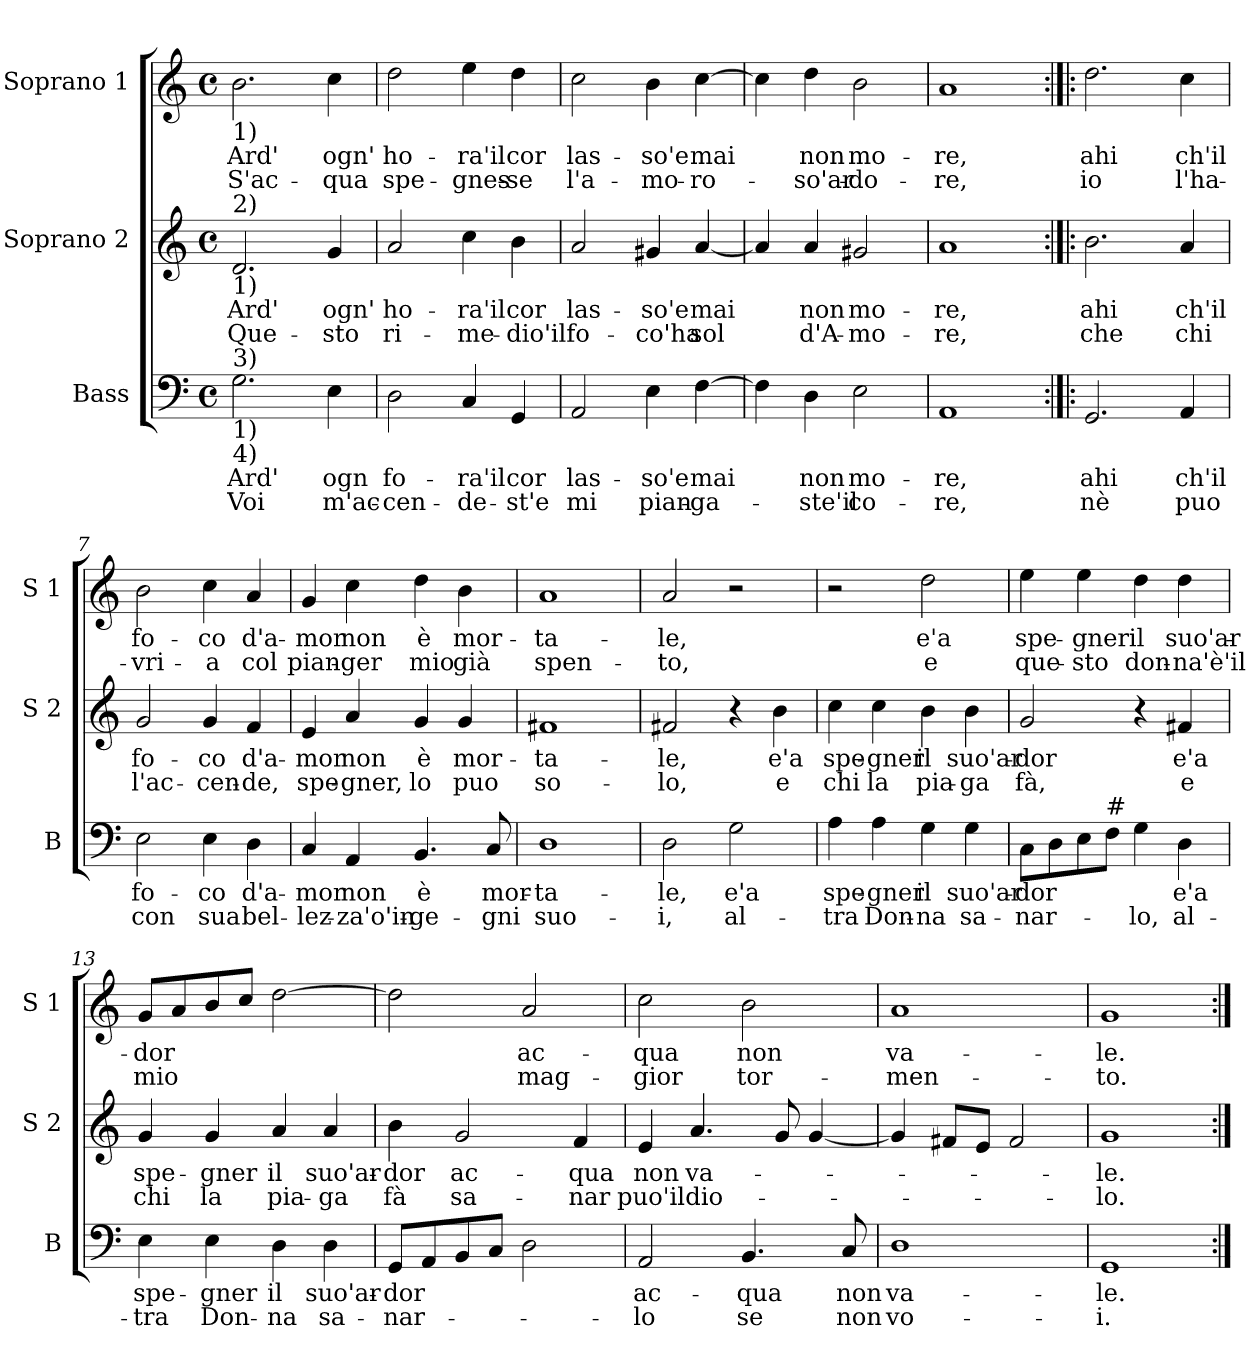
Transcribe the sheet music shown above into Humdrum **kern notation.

**kern	**text	**text	**kern	**text	**text	**kern	**text	**text
*part3	*part3	*part3	*part2	*part2	*part2	*part1	*part1	*part1
*staff3	*staff3	*staff3	*staff2	*staff2	*staff2	*staff1	*staff1	*staff1
*I"Bass	*	*	*I"Soprano 2	*	*	*I"Soprano 1	*	*
*I'B	*	*	*I'S 2	*	*	*I'S 1	*	*
*clefF4	*	*	*clefG2	*	*	*clefG2	*	*
*k[]	*	*	*k[]	*	*	*k[]	*	*
*C:	*	*	*C:	*	*	*C:	*	*
*M4/4	*	*	*M4/4	*	*	*M4/4	*	*
*met(c)	*	*	*met(c)	*	*	*met(c)	*	*
=1	=1	=1	=1	=1	=1	=1	=1	=1
!	!	!	!	!	!	!LO:TX:b:t=1)	!	!
!	!	!	!LO:TX:a:t=2)	!	!	!	!	!
!	!	!	!LO:TX:b:t=1)	!	!	!	!	!
!LO:TX:a:t=3)	!	!	!	!	!	!	!	!
!LO:TX:b:t=1)	!	!	!	!	!	!	!	!
!LO:TX:b:t=4)	!	!	!	!	!	!	!	!
!	!LO:LY:b	!LO:LY:b	!	!LO:LY:b	!LO:LY:b	!	!LO:LY:b	!LO:LY:b
2.G\	Ard'	Voi	2.d/	Ard'	Que-	2.b\	Ard'	S'ac-
!	!LO:LY:b	!LO:LY:b	!	!LO:LY:b	!LO:LY:b	!	!LO:LY:b	!LO:LY:b
4E\	ogn	m'ac-	4g/	ogn'	-sto	4cc\	ogn'	-qua
=2	=2	=2	=2	=2	=2	=2	=2	=2
!	!LO:LY:b	!LO:LY:b	!	!LO:LY:b	!LO:LY:b	!	!LO:LY:b	!LO:LY:b
2D\	fo-	-cen-	2a/	ho-	ri-	2dd\	ho-	spe-
!	!LO:LY:b	!LO:LY:b	!	!LO:LY:b	!LO:LY:b	!	!LO:LY:b	!LO:LY:b
4C/	-ra'il	-de-	4cc\	-ra'il	-me-	4ee\	-ra'il	-gnes-
!	!LO:LY:b	!LO:LY:b	!	!LO:LY:b	!LO:LY:b	!	!LO:LY:b	!LO:LY:b
4GG/	cor	-st'e	4b\	cor	-dio'il	4dd\	cor	-se
=3	=3	=3	=3	=3	=3	=3	=3	=3
!	!LO:LY:b	!LO:LY:b	!	!LO:LY:b	!LO:LY:b	!	!LO:LY:b	!LO:LY:b
2AA/	las-	mi	2a/	las-	fo-	2cc\	las-	l'a-
!	!LO:LY:b	!LO:LY:b	!	!LO:LY:b	!LO:LY:b	!	!LO:LY:b	!LO:LY:b
4E\	-so'e	pian-	4g#X/	-so'e	-co'ha	4b\	-so'e	-mo-
!	!LO:LY:b	!LO:LY:b	!	!LO:LY:b	!LO:LY:b	!	!LO:LY:b	!LO:LY:b
[4F\	mai	-ga-	[4a/	mai	sol	[4cc\	mai	-ro-
=4	=4	=4	=4	=4	=4	=4	=4	=4
4F\]	.	.	4a/]	.	.	4cc\]	.	.
!	!LO:LY:b	!LO:LY:b	!	!LO:LY:b	!LO:LY:b	!	!LO:LY:b	!LO:LY:b
4D\	non	-ste'il	4a/	non	d'A-	4dd\	non	-so'ar-
!	!LO:LY:b	!LO:LY:b	!	!LO:LY:b	!LO:LY:b	!	!LO:LY:b	!LO:LY:b
2E\	mo-	co-	2g#X/	mo-	-mo-	2b\	mo-	-do-
!!LO:LB:g=z
=5	=5	=5	=5	=5	=5	=5	=5	=5
!	!LO:LY:b	!LO:LY:b	!	!LO:LY:b	!LO:LY:b	!	!LO:LY:b	!LO:LY:b
1AA	-re,	-re,	1a	-re,	-re,	1a	-re,	-re,
=6:|!|:	=6:|!|:	=6:|!|:	=6:|!|:	=6:|!|:	=6:|!|:	=6:|!|:	=6:|!|:	=6:|!|:
!	!LO:LY:b	!LO:LY:b	!	!LO:LY:b	!LO:LY:b	!	!LO:LY:b	!LO:LY:b
2.GG/	ahi	nè	2.b\	ahi	che	2.dd\	ahi	io
!	!LO:LY:b	!LO:LY:b	!	!LO:LY:b	!LO:LY:b	!	!LO:LY:b	!LO:LY:b
4AA/	ch'il	puo	4a/	ch'il	chi	4cc\	ch'il	l'ha-
=7	=7	=7	=7	=7	=7	=7	=7	=7
!	!LO:LY:b	!LO:LY:b	!	!LO:LY:b	!LO:LY:b	!	!LO:LY:b	!LO:LY:b
2E\	fo-	con	2g/	fo-	l'ac-	2b\	fo-	-vri-
!	!LO:LY:b	!LO:LY:b	!	!LO:LY:b	!LO:LY:b	!	!LO:LY:b	!LO:LY:b
4E\	-co	sua	4g/	-co	-cen-	4cc\	-co	-a
!	!LO:LY:b	!LO:LY:b	!	!LO:LY:b	!LO:LY:b	!	!LO:LY:b	!LO:LY:b
4D\	d'a-	bel-	4f/	d'a-	-de,	4a/	d'a-	col
=8	=8	=8	=8	=8	=8	=8	=8	=8
!	!LO:LY:b	!LO:LY:b	!	!LO:LY:b	!LO:LY:b	!	!LO:LY:b	!LO:LY:b
4C/	-mor	-lez-	4e/	-mor	spe-	4g/	-mor	pian-
!	!LO:LY:b	!LO:LY:b	!	!LO:LY:b	!LO:LY:b	!	!LO:LY:b	!LO:LY:b
4AA/	non	-za'o'in-	4a/	non	-gner,	4cc\	non	-ger
!	!LO:LY:b	!LO:LY:b	!	!LO:LY:b	!LO:LY:b	!	!LO:LY:b	!LO:LY:b
4.BB/	è	-ge-	4g/	è	lo	4dd\	è	mio
!	!	!	!	!LO:LY:b	!LO:LY:b	!	!LO:LY:b	!LO:LY:b
.	.	.	4g/	mor-	puo	4b\	mor-	già
!	!LO:LY:b	!LO:LY:b	!	!	!	!	!	!
8C/	mor-	-gni	.	.	.	.	.	.
!!LO:PB:g=z
=9	=9	=9	=9	=9	=9	=9	=9	=9
!	!LO:LY:b	!LO:LY:b	!	!LO:LY:b	!LO:LY:b	!	!LO:LY:b	!LO:LY:b
1D	-ta-	suo-	1f#X	-ta-	so-	1a	-ta-	spen-
=10	=10	=10	=10	=10	=10	=10	=10	=10
!	!LO:LY:b	!LO:LY:b	!	!LO:LY:b	!LO:LY:b	!	!LO:LY:b	!LO:LY:b
2D\	-le,	-i,	2f#X/	-le,	-lo,	2a/	-le,	-to,
!	!LO:LY:b	!LO:LY:b	!	!	!	!	!	!
2G\	e'a	al-	4r	.	.	2r	.	.
!	!	!	!	!LO:LY:b	!LO:LY:b	!	!	!
.	.	.	4b\	e'a	e	.	.	.
=11	=11	=11	=11	=11	=11	=11	=11	=11
!	!LO:LY:b	!LO:LY:b	!	!LO:LY:b	!LO:LY:b	!	!	!
4A\	spe-	-tra	4cc\	spe-	chi	2r	.	.
!	!LO:LY:b	!LO:LY:b	!	!LO:LY:b	!LO:LY:b	!	!	!
4A\	-gner	Don-	4cc\	-gner	la	.	.	.
!	!LO:LY:b	!LO:LY:b	!	!LO:LY:b	!LO:LY:b	!	!LO:LY:b	!LO:LY:b
4G\	il	-na	4b\	il	pia-	2dd\	e'a	e
!	!LO:LY:b	!LO:LY:b	!	!LO:LY:b	!LO:LY:b	!	!	!
4G\	suo'ar-	sa-	4b\	suo'ar-	-ga	.	.	.
=12	=12	=12	=12	=12	=12	=12	=12	=12
!	!LO:LY:b	!LO:LY:b	!	!LO:LY:b	!LO:LY:b	!	!LO:LY:b	!LO:LY:b
8C\L	-dor	-nar-	2g/	-dor	fà,	4ee\	spe-	que-
8D\	.	.	.	.	.	.	.	.
!	!	!	!	!	!	!	!LO:LY:b	!LO:LY:b
8E\	.	.	.	.	.	4ee\	-gner	-sto
!LO:TX:a:t=#	!	!	!	!	!	!	!	!
8F\J	.	.	.	.	.	.	.	.
!	!	!LO:LY:b	!	!	!	!	!LO:LY:b	!LO:LY:b
4G\	.	-lo,	4r	.	.	4dd\	il	don-
!	!LO:LY:b	!LO:LY:b	!	!LO:LY:b	!LO:LY:b	!	!LO:LY:b	!LO:LY:b
4D\	e'a	al-	4f#X/	e'a	e	4dd\	suo'ar-	-na'è'il
!!LO:LB:g=z
=13	=13	=13	=13	=13	=13	=13	=13	=13
!	!LO:LY:b	!LO:LY:b	!	!LO:LY:b	!LO:LY:b	!	!LO:LY:b	!LO:LY:b
4E\	spe-	-tra	4g/	spe-	chi	8g/L	-dor	mio
.	.	.	.	.	.	8a/	.	.
!	!LO:LY:b	!LO:LY:b	!	!LO:LY:b	!LO:LY:b	!	!	!
4E\	-gner	Don-	4g/	-gner	la	8b/	.	.
.	.	.	.	.	.	8cc/J	.	.
!	!LO:LY:b	!LO:LY:b	!	!LO:LY:b	!LO:LY:b	!	!	!
4D\	il	-na	4a/	il	pia-	[2dd\	.	.
!	!LO:LY:b	!LO:LY:b	!	!LO:LY:b	!LO:LY:b	!	!	!
4D\	suo'ar-	sa-	4a/	suo'ar-	-ga	.	.	.
=14	=14	=14	=14	=14	=14	=14	=14	=14
!	!LO:LY:b	!LO:LY:b	!	!LO:LY:b	!LO:LY:b	!	!	!
8GG/L	-dor	-nar-	4b\	-dor	fà	2dd\]	.	.
8AA/	.	.	.	.	.	.	.	.
!	!	!	!	!LO:LY:b	!LO:LY:b	!	!	!
8BB/	.	.	2g/	ac-	sa-	.	.	.
8C/J	.	.	.	.	.	.	.	.
!	!	!	!	!	!	!	!LO:LY:b	!LO:LY:b
2D\	.	.	.	.	.	2a/	ac-	mag-
!	!	!	!	!LO:LY:b	!LO:LY:b	!	!	!
.	.	.	4f/	-qua	-nar	.	.	.
=15	=15	=15	=15	=15	=15	=15	=15	=15
!	!LO:LY:b	!LO:LY:b	!	!LO:LY:b	!LO:LY:b	!	!LO:LY:b	!LO:LY:b
2AA/	ac-	-lo	4e/	non	puo'il	2cc\	-qua	-gior
!	!	!	!	!LO:LY:b	!LO:LY:b	!	!	!
.	.	.	4.a/	va-	dio-	.	.	.
!	!LO:LY:b	!LO:LY:b	!	!	!	!	!LO:LY:b	!LO:LY:b
4.BB/	-qua	se	.	.	.	2b\	non	tor-
.	.	.	8g/	.	.	.	.	.
.	.	.	[4g/	.	.	.	.	.
!	!LO:LY:b	!LO:LY:b	!	!	!	!	!	!
8C/	non	non	.	.	.	.	.	.
=16	=16	=16	=16	=16	=16	=16	=16	=16
!	!LO:LY:b	!LO:LY:b	!	!	!	!	!LO:LY:b	!LO:LY:b
1D	va-	vo-	4g/]	.	.	1a	va-	-men-
.	.	.	8f#X/L	.	.	.	.	.
.	.	.	8e/J	.	.	.	.	.
.	.	.	2f#/	.	.	.	.	.
=17	=17	=17	=17	=17	=17	=17	=17	=17
!	!LO:LY:b	!LO:LY:b	!	!LO:LY:b	!LO:LY:b	!	!LO:LY:b	!LO:LY:b
1GG	-le.	-i.	1g	-le.	-lo.	1g	-le.	-to.
=:|!	=:|!	=:|!	=:|!	=:|!	=:|!	=:|!	=:|!	=:|!
*-	*-	*-	*-	*-	*-	*-	*-	*-
